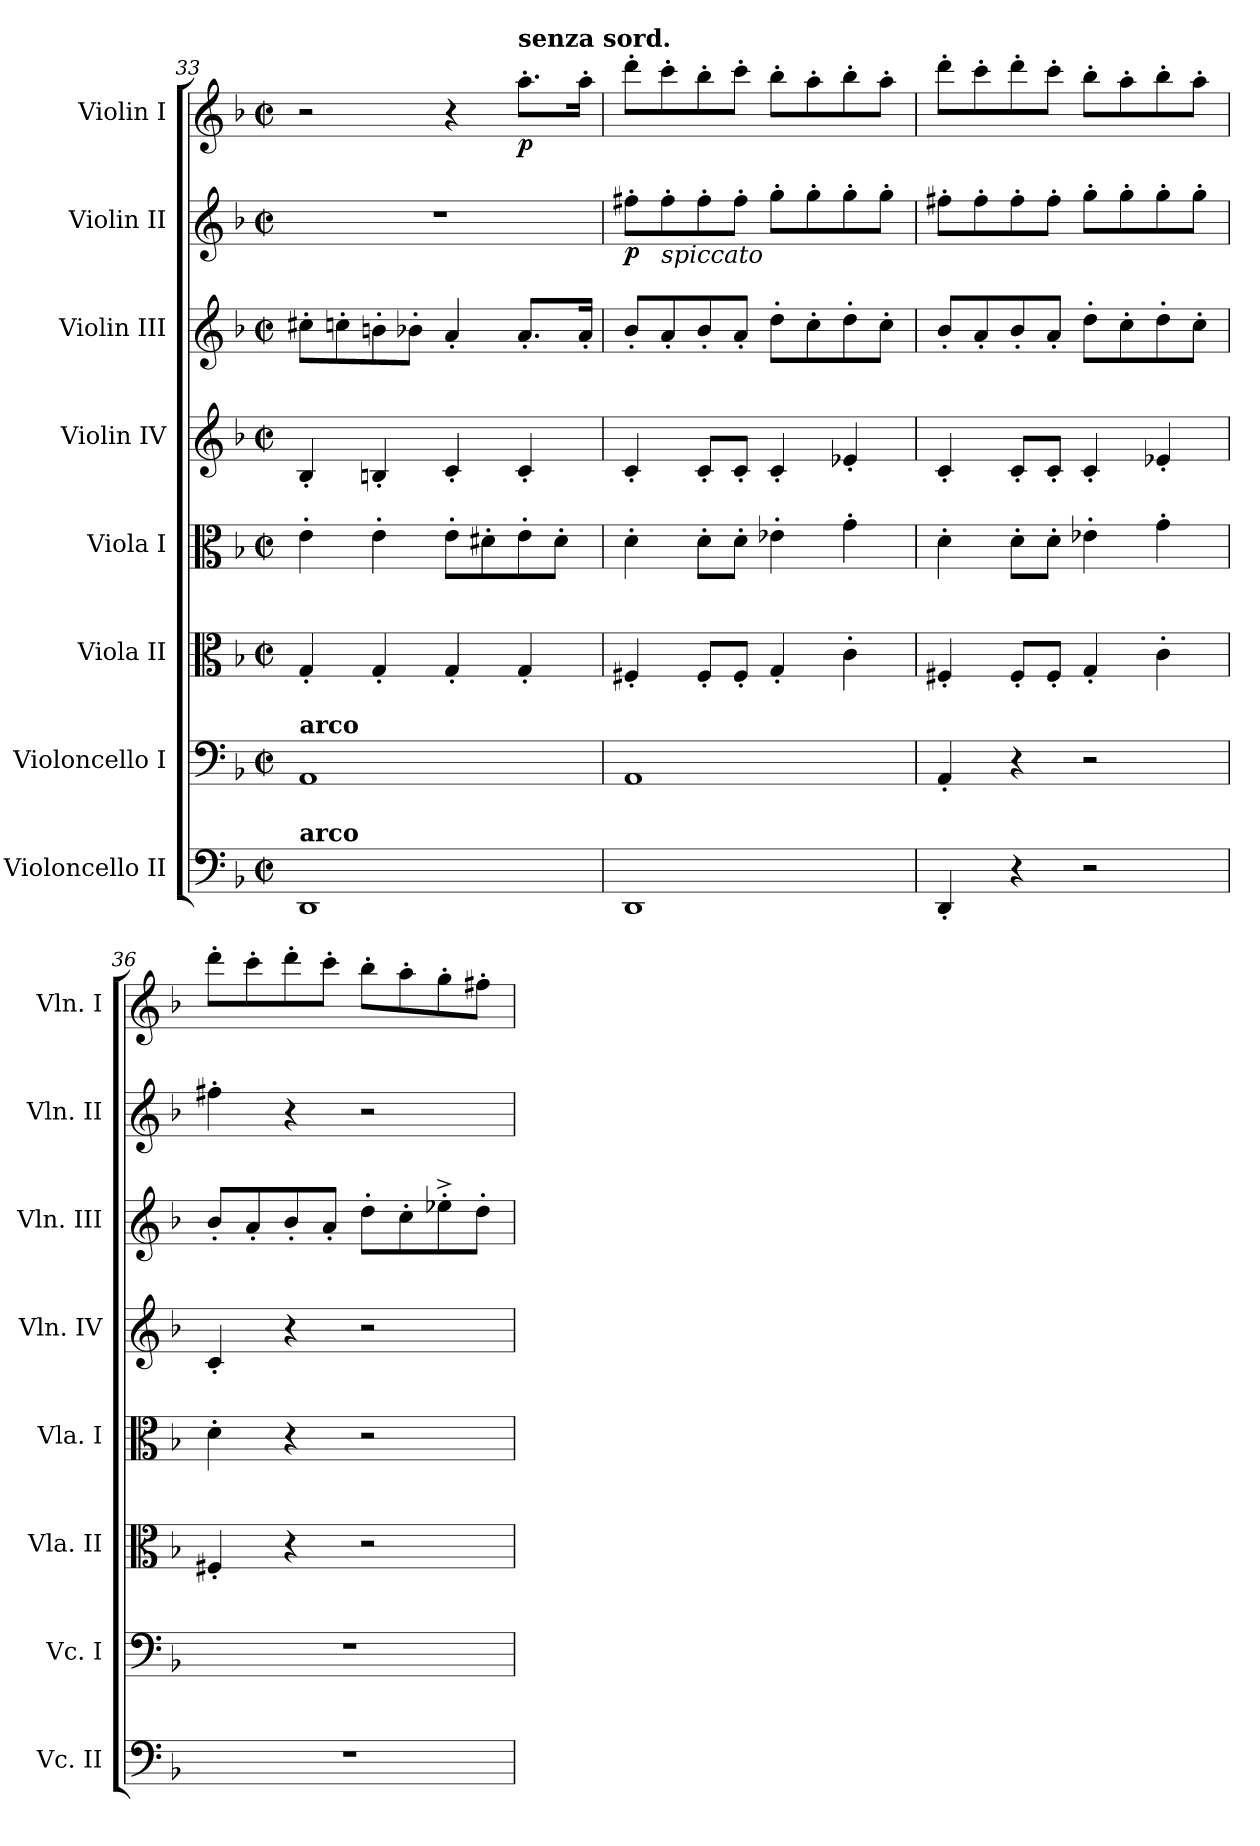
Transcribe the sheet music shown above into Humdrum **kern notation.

**kern	**kern	**kern	**kern	**kern	**kern	**kern	**dynam	**kern	**dynam
*part8	*part7	*part6	*part5	*part4	*part3	*part2	*part2	*part1	*part1
*staff8	*staff7	*staff6	*staff5	*staff4	*staff3	*staff2	*staff2	*staff1	*staff1
*I"Violoncello II	*I"Violoncello I	*I"Viola II	*I"Viola I	*I"Violin IV	*I"Violin III	*I"Violin II	*	*I"Violin I	*
*I'Vc. II	*I'Vc. I	*I'Vla. II	*I'Vla. I	*I'Vln. IV	*I'Vln. III	*I'Vln. II	*	*I'Vln. I	*
!!LO:PB:g=z
*clefF4	*clefF4	*clefC3	*clefC3	*clefG2	*clefG2	*clefG2	*	*clefG2	*
*k[b-]	*k[b-]	*k[b-]	*k[b-]	*k[b-]	*k[b-]	*k[b-]	*	*k[b-]	*
*M2/2	*M2/2	*M2/2	*M2/2	*M2/2	*M2/2	*M2/2	*	*M2/2	*
*met(c|)	*met(c|)	*met(c|)	*met(c|)	*met(c|)	*met(c|)	*met(c|)	*	*met(c|)	*
=33	=33	=33	=33	=33	=33	=33	=33	=33	=33
!	!LO:TX:a:B:t=arco	!	!	!	!	!	!	!	!
!LO:TX:a:B:t=arco	!	!	!	!	!	!	!	!	!
1DD	1AA	4G'/	4e'\	4B-'/	8cc#X'\L	1r	.	2r	.
.	.	.	.	.	8ccn'\	.	.	.	.
.	.	4G'/	4e'\	4Bn'/	8bn'\	.	.	.	.
.	.	.	.	.	8b-X'\J	.	.	.	.
.	.	4G'/	8e'\L	4c'/	4a'/	.	.	4r	.
.	.	.	8d#X'\	.	.	.	.	.	.
!	!	!	!	!	!	!	!	!LO:TX:a:B:t=senza sord.	!
!	!	!	!	!	!	!	!	!	!LO:DY:b
.	.	4G'/	8e'\	4c'/	8.a'/L	.	.	8.aa'\L	p
.	.	.	8d#'\J	.	.	.	.	.	.
.	.	.	.	.	16a'/Jk	.	.	16aa'\Jk	.
=34	=34	=34	=34	=34	=34	=34	=34	=34	=34
!	!	!	!	!	!	!	!LO:DY:b	!	!
1DD	1AA	4F#X'/	4d'\	4c'/	8b-'/L	8ff#X'\L	p	8ddd'\L	.
!	!	!	!	!	!	!LO:TX:b:i:t=spiccato	!	!	!
.	.	.	.	.	8a'/	8ff#'\	.	8ccc'\	.
.	.	8F#'/L	8d'\L	8c'/L	8b-'/	8ff#'\	.	8bb-'\	.
.	.	8F#'/J	8d'\J	8c'/J	8a'/J	8ff#'\J	.	8ccc'\J	.
.	.	4G'/	4e-X'\	4c'/	8dd'\L	8gg'\L	.	8bb-'\L	.
.	.	.	.	.	8cc'\	8gg'\	.	8aa'\	.
.	.	4c'\	4g'\	4e-X'/	8dd'\	8gg'\	.	8bb-'\	.
.	.	.	.	.	8cc'\J	8gg'\J	.	8aa'\J	.
=35	=35	=35	=35	=35	=35	=35	=35	=35	=35
4DD'/	4AA'/	4F#X'/	4d'\	4c'/	8b-'/L	8ff#X'\L	.	8ddd'\L	.
.	.	.	.	.	8a'/	8ff#'\	.	8ccc'\	.
4r	4r	8F#'/L	8d'\L	8c'/L	8b-'/	8ff#'\	.	8ddd'\	.
.	.	8F#'/J	8d'\J	8c'/J	8a'/J	8ff#'\J	.	8ccc'\J	.
2r	2r	4G'/	4e-X'\	4c'/	8dd'\L	8gg'\L	.	8bb-'\L	.
.	.	.	.	.	8cc'\	8gg'\	.	8aa'\	.
.	.	4c'\	4g'\	4e-X'/	8dd'\	8gg'\	.	8bb-'\	.
.	.	.	.	.	8cc'\J	8gg'\J	.	8aa'\J	.
!!LO:PB:g=z
=36	=36	=36	=36	=36	=36	=36	=36	=36	=36
1r	1r	4F#X'/	4d'\	4c'/	8b-'/L	4ff#X'\	.	8ddd'\L	.
.	.	.	.	.	8a'/	.	.	8ccc'\	.
.	.	4r	4r	4r	8b-'/	4r	.	8ddd'\	.
.	.	.	.	.	8a'/J	.	.	8ccc'\J	.
.	.	2r	2r	2r	8dd'\L	2r	.	8bb-'\L	.
.	.	.	.	.	8cc'\	.	.	8aa'\	.
.	.	.	.	.	8ee-X'^\	.	.	8gg'\	.
.	.	.	.	.	8dd'\J	.	.	8ff#X'\J	.
=	=	=	=	=	=	=	=	=	=
*-	*-	*-	*-	*-	*-	*-	*-	*-	*-
